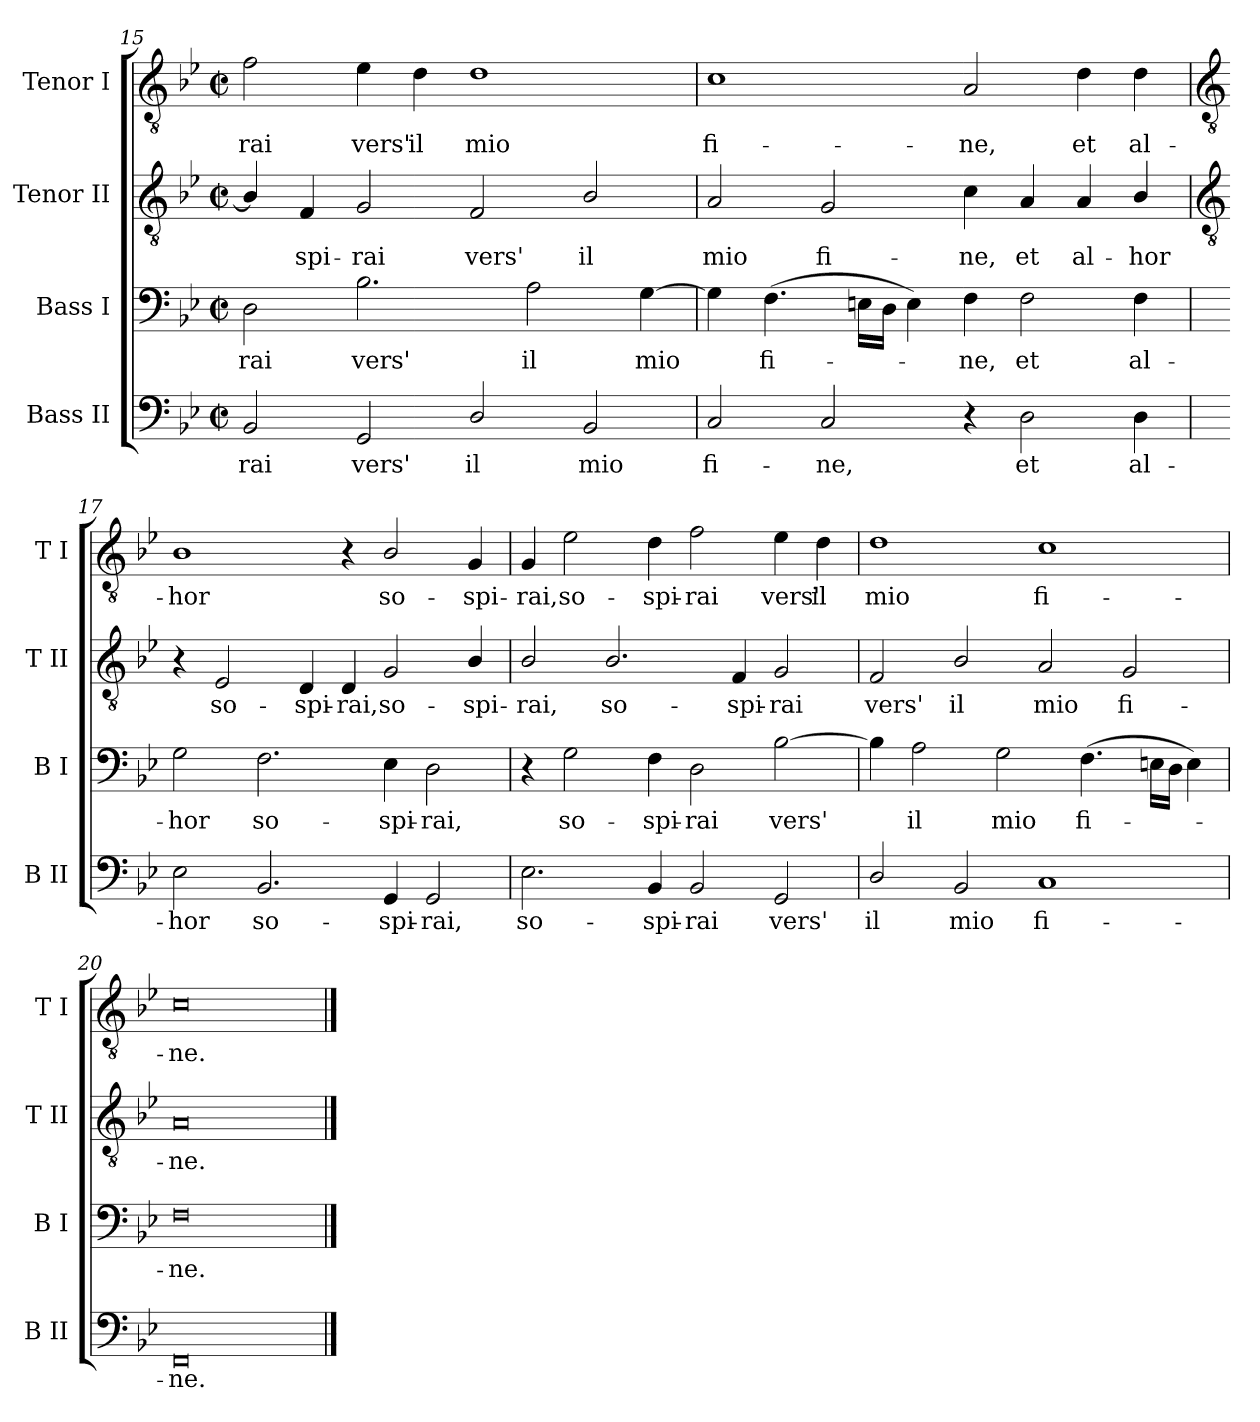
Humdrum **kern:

**kern	**text	**kern	**text	**kern	**text	**kern	**text
*part4	*part4	*part3	*part3	*part2	*part2	*part1	*part1
*staff4	*staff4	*staff3	*staff3	*staff2	*staff2	*staff1	*staff1
*I"Bass II	*	*I"Bass I	*	*I"Tenor II	*	*I"Tenor I	*
*I'B II	*	*I'B I	*	*I'T II	*	*I'T I	*
*clefF4	*	*clefF4	*	*clefGv2	*	*clefGv2	*
*k[b-e-]	*	*k[b-e-]	*	*k[b-e-]	*	*k[b-e-]	*
*B-:	*	*B-:	*	*B-:	*	*B-:	*
*M4/2	*	*M4/2	*	*M4/2	*	*M4/2	*
*met(c|)	*	*met(c|)	*	*met(c|)	*	*met(c|)	*
=15	=15	=15	=15	=15	=15	=15	=15
!	!LO:LY:b	!	!LO:LY:b	!	!	!	!LO:LY:b
2BB-	-rai	2D	-rai	4B-/]	.	2f	-rai
!	!	!	!	!	!LO:LY:b	!	!
.	.	.	.	4F	spi-	.	.
!	!LO:LY:b	!	!LO:LY:b	!	!LO:LY:b	!	!LO:LY:b
2GG	vers'	2.B-	vers'	2G	-rai	4e-	vers'
!	!	!	!	!	!	!	!LO:LY:b
.	.	.	.	.	.	4d	il
!	!LO:LY:b	!	!	!	!LO:LY:b	!	!LO:LY:b
2D/	il	.	.	2F	vers'	1d	mio
!	!	!	!LO:LY:b	!	!	!	!
.	.	2A	il	.	.	.	.
!	!LO:LY:b	!	!	!	!LO:LY:b	!	!
2BB-	mio	.	.	2B-/	il	.	.
!	!	!	!LO:LY:b	!	!	!	!
.	.	[4G	mio	.	.	.	.
=16	=16	=16	=16	=16	=16	=16	=16
!	!LO:LY:b	!	!	!	!LO:LY:b	!	!LO:LY:b
2C	fi-	4G]	.	2A	mio	1c	fi-
!	!	!	!LO:LY:b	!	!	!	!
.	.	(>4.F	fi-	.	.	.	.
!	!LO:LY:b	!	!	!	!LO:LY:b	!	!
2C	-ne,	.	.	2G	fi-	.	.
.	.	16EnLL	.	.	.	.	.
.	.	16DJJ	.	.	.	.	.
.	.	4E)	.	.	.	.	.
!	!	!	!LO:LY:b	!	!LO:LY:b	!	!LO:LY:b
4r	.	4F	ne,	4c	-ne,	2A	-ne,
!	!LO:LY:b	!	!LO:LY:b	!	!LO:LY:b	!	!
2D	et	2F	et	4A	et	.	.
!	!	!	!	!	!LO:LY:b	!	!LO:LY:b
.	.	.	.	4A	al-	4d	et
!	!LO:LY:b	!	!LO:LY:b	!	!LO:LY:b	!	!LO:LY:b
4D	al-	4F	al-	4B-/	-hor	4d	al-
!!LO:LB:g=z
=17	=17	=17	=17	=17	=17	=17	=17
*	*	*	*	*clefGv2	*	*clefGv2	*
!	!LO:LY:b	!	!LO:LY:b	!	!	!	!LO:LY:b
2E-	-hor	2G	-hor	4r	.	1B-	-hor
!	!	!	!	!	!LO:LY:b	!	!
.	.	.	.	2E-	so-	.	.
!	!LO:LY:b	!	!LO:LY:b	!	!	!	!
2.BB-	so-	2.F	so-	.	.	.	.
!	!	!	!	!	!LO:LY:b	!	!
.	.	.	.	4D	-spi-	.	.
!	!	!	!	!	!LO:LY:b	!	!
.	.	.	.	4D	-rai,	4r	.
!	!LO:LY:b	!	!LO:LY:b	!	!LO:LY:b	!	!LO:LY:b
4GG	-spi-	4E-	-spi-	2G	so-	2B-/	so-
!	!LO:LY:b	!	!LO:LY:b	!	!	!	!
2GG	-rai,	2D	-rai,	.	.	.	.
!	!	!	!	!	!LO:LY:b	!	!LO:LY:b
.	.	.	.	4B-/	-spi-	4G	-spi-
=18	=18	=18	=18	=18	=18	=18	=18
!	!LO:LY:b	!	!	!	!LO:LY:b	!	!LO:LY:b
2.E-	so-	4r	.	2B-/	-rai,	4G	-rai,
!	!	!	!LO:LY:b	!	!	!	!LO:LY:b
.	.	2G	so-	.	.	2e-	so-
!	!	!	!	!	!LO:LY:b	!	!
.	.	.	.	2.B-/	so-	.	.
!	!LO:LY:b	!	!LO:LY:b	!	!	!	!LO:LY:b
4BB-	-spi-	4F	-spi-	.	.	4d	-spi-
!	!LO:LY:b	!	!LO:LY:b	!	!	!	!LO:LY:b
2BB-	-rai	2D	-rai	.	.	2f	-rai
!	!	!	!	!	!LO:LY:b	!	!
.	.	.	.	4F	-spi-	.	.
!	!LO:LY:b	!	!LO:LY:b	!	!LO:LY:b	!	!LO:LY:b
2GG	vers'	[2B-	vers'	2G	-rai	4e-	vers'
!	!	!	!	!	!	!	!LO:LY:b
.	.	.	.	.	.	4d	il
=19	=19	=19	=19	=19	=19	=19	=19
!	!LO:LY:b	!	!	!	!LO:LY:b	!	!LO:LY:b
2D/	il	4B-]	.	2F	vers'	1d	mio
!	!	!	!LO:LY:b	!	!	!	!
.	.	2A	il	.	.	.	.
!	!LO:LY:b	!	!	!	!LO:LY:b	!	!
2BB-	mio	.	.	2B-/	il	.	.
!	!	!	!LO:LY:b	!	!	!	!
.	.	2G	mio	.	.	.	.
!	!LO:LY:b	!	!	!	!LO:LY:b	!	!LO:LY:b
1C	fi-	.	.	2A	mio	1c	fi-
!	!	!	!LO:LY:b	!	!	!	!
.	.	(>4.F	fi-	.	.	.	.
!	!	!	!	!	!LO:LY:b	!	!
.	.	.	.	2G	fi-	.	.
.	.	16EnLL	.	.	.	.	.
.	.	16DJJ	.	.	.	.	.
.	.	4E)	.	.	.	.	.
=20	=20	=20	=20	=20	=20	=20	=20
!	!LO:LY:b	!	!LO:LY:b	!	!LO:LY:b	!	!LO:LY:b
0FF	-ne.	0F	ne.	0A	-ne.	0c	-ne.
==	==	==	==	==	==	==	==
*-	*-	*-	*-	*-	*-	*-	*-
